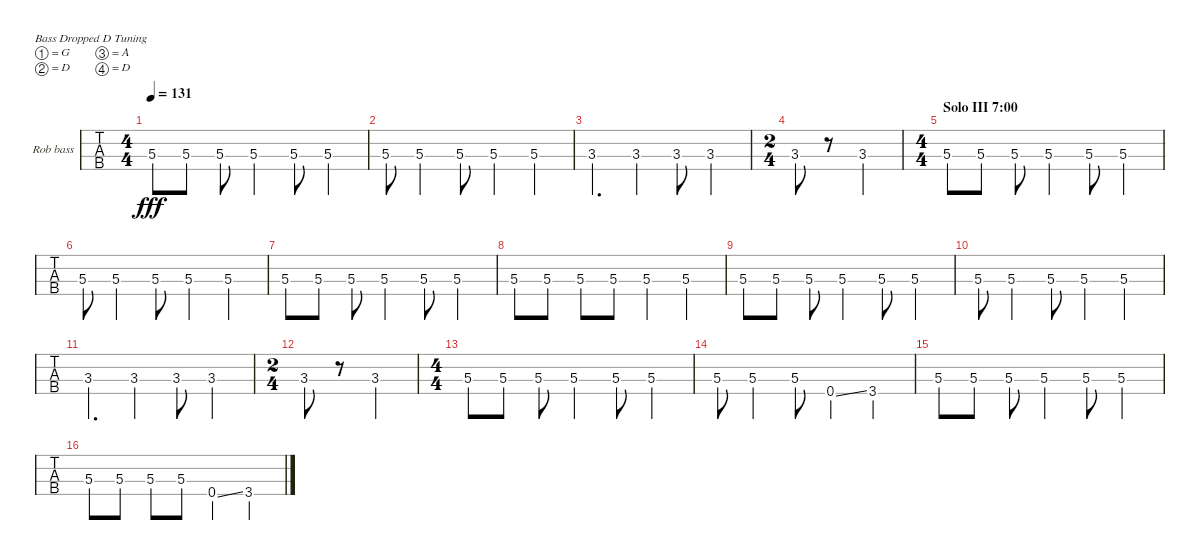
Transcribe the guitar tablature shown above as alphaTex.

\defaultSystemsLayout 4
\bracketExtendMode groupsimilarinstruments
\firstSystemTrackNameOrientation horizontal
\otherSystemsTrackNameOrientation horizontal
\track ("Rob bass" "Rob bass") {instrument electricbassfinger}
\staff {tabs}
\tuning (G2 D2 A1 D1)
\ts (4 4)
\tempo 131
\clef f4
\ks c
5.3.8{dy fff} 5.3.8 5.3.8 5.3.4 5.3.8 5.3.4 |
5.3.8 5.3.4 5.3.8 5.3.4 5.3.4 |
3.3.4{d} 3.3.4 3.3.8 3.3.4 |
\ts (2 4)
3.3.8 r.8 3.3.4 |
\ts (4 4)
\section ("" "Solo III 7:00")
5.3.8 5.3.8 5.3.8 5.3.4 5.3.8 5.3.4 |
5.3.8 5.3.4 5.3.8 5.3.4 5.3.4 |
5.3.8 5.3.8 5.3.8 5.3.4 5.3.8 5.3.4 |
5.3.8 5.3.8 5.3.8 5.3.8 5.3.4 5.3.4 |
5.3.8 5.3.8 5.3.8 5.3.4 5.3.8 5.3.4 |
5.3.8 5.3.4 5.3.8 5.3.4 5.3.4 |
3.3.4{d} 3.3.4 3.3.8 3.3.4 |
\ts (2 4)
3.3.8 r.8 3.3.4 |
\ts (4 4)
5.3.8 5.3.8 5.3.8 5.3.4 5.3.8 5.3.4 |
5.3.8 5.3.4 5.3.8 0.4{ss ac}.4 3.4{ac}.4 |
5.3.8 5.3.8 5.3.8 5.3.4 5.3.8 5.3.4 |
5.3.8 5.3.8 5.3.8 5.3.8 0.4{ss ac}.4 3.4{ac}.4
